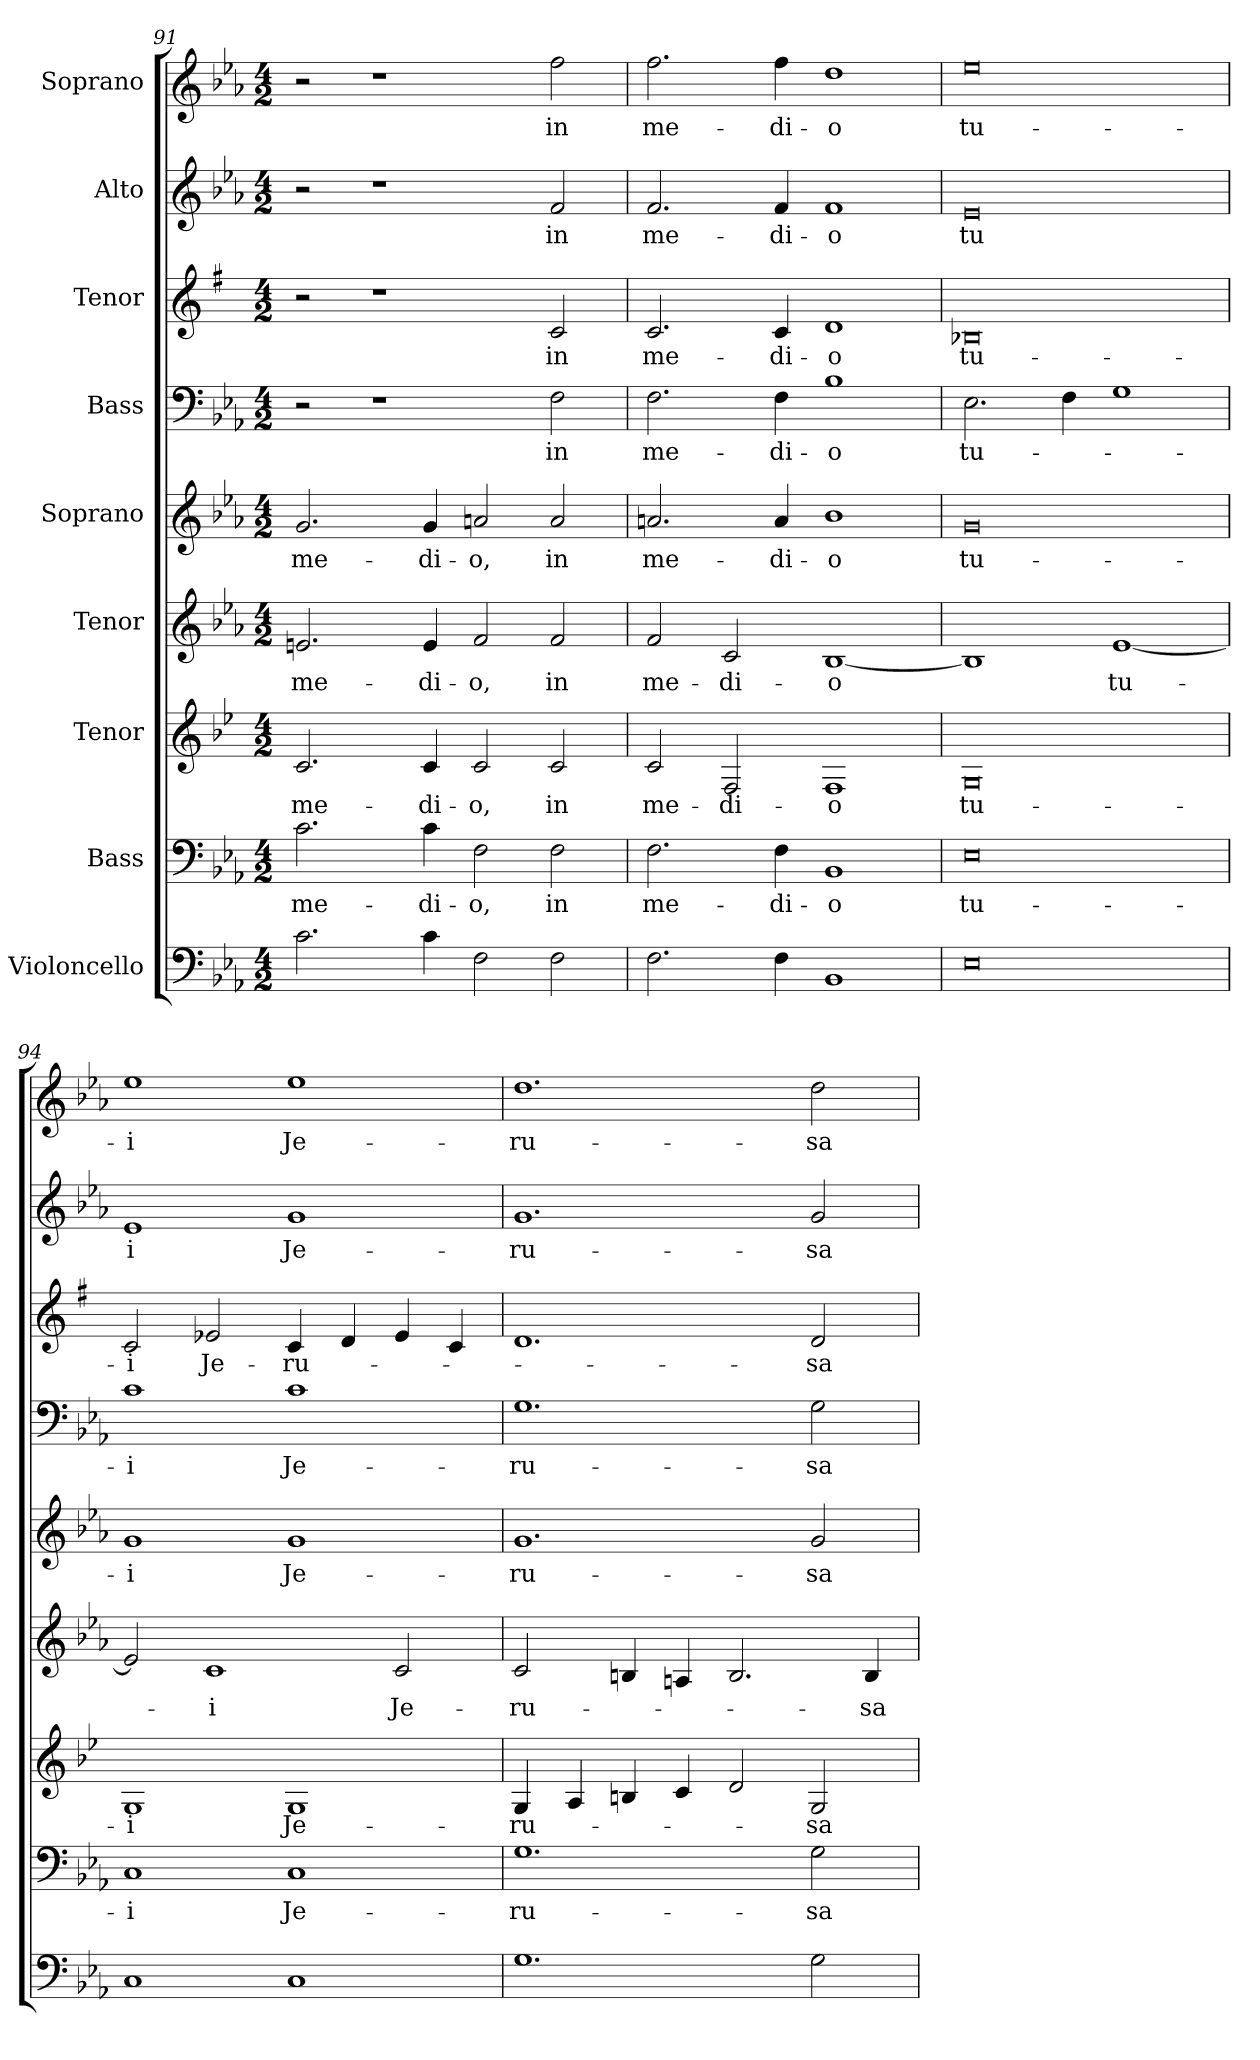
**kern	**kern	**text	**kern	**text	**kern	**text	**kern	**text	**kern	**text	**kern	**text	**kern	**text	**kern	**text
*part9	*part8	*part8	*part7	*part7	*part6	*part6	*part5	*part5	*part4	*part4	*part3	*part3	*part2	*part2	*part1	*part1
*staff9	*staff8	*staff8	*staff7	*staff7	*staff6	*staff6	*staff5	*staff5	*staff4	*staff4	*staff3	*staff3	*staff2	*staff2	*staff1	*staff1
*I"Violoncello	*I"Bass	*	*I"Tenor	*	*I"Tenor	*	*I"Soprano	*	*I"Bass	*	*I"Tenor	*	*I"Alto	*	*I"Soprano	*
*clefF4	*clefF4	*	*clefG2	*	*clefG2	*	*clefG2	*	*clefF4	*	*clefG2	*	*clefG2	*	*clefG2	*
*k[b-e-a-]	*k[b-e-a-]	*	*k[b-e-]	*	*k[b-e-a-]	*	*k[b-e-a-]	*	*k[b-e-a-]	*	*k[f#]	*	*k[b-e-a-]	*	*k[b-e-a-]	*
*M4/2	*M4/2	*	*M4/2	*	*M4/2	*	*M4/2	*	*M4/2	*	*M4/2	*	*M4/2	*	*M4/2	*
=91	=91	=91	=91	=91	=91	=91	=91	=91	=91	=91	=91	=91	=91	=91	=91	=91
2.c\	2.c\	me-	2.c/	me-	2.en/	me-	2.g/	me-	2r	.	2r	.	2r	.	2r	.
.	.	.	.	.	.	.	.	.	1r	.	1r	.	1r	.	1r	.
4c\	4c\	-di-	4c/	-di-	4e/	-di-	4g/	-di-	.	.	.	.	.	.	.	.
2F\	2F\	-o,	2c/	-o,	2f/	-o,	2an/	-o,	.	.	.	.	.	.	.	.
2F\	2F\	in	2c/	in	2f/	in	2a/	in	2F\	in	2c/	in	2f/	in	2ff\	in
=92	=92	=92	=92	=92	=92	=92	=92	=92	=92	=92	=92	=92	=92	=92	=92	=92
2.F\	2.F\	me-	2c/	me-	2f/	me-	2.an/	me-	2.F\	me-	2.c/	me-	2.f/	me-	2.ff\	me-
.	.	.	2F/	-di-	2c/	-di-	.	.	.	.	.	.	.	.	.	.
4F\	4F\	-di-	.	.	.	.	4a/	-di-	4F\	-di-	4c/	-di-	4f/	-di-	4ff\	-di-
1BB-	1BB-	-o	1F	-o	[1B-	-o	1b-	-o	1B-	-o	1d	-o	1f	-o	1dd	-o
=93	=93	=93	=93	=93	=93	=93	=93	=93	=93	=93	=93	=93	=93	=93	=93	=93
0E-	0E-	tu-	0G	tu-	1B-]	.	0g	tu-	2.E-\	tu-	0B-X	tu-	0e-	tu	0ee-	tu-
.	.	.	.	.	.	.	.	.	4F\	.	.	.	.	.	.	.
.	.	.	.	.	[1e-	tu-	.	.	1G	.	.	.	.	.	.	.
=94	=94	=94	=94	=94	=94	=94	=94	=94	=94	=94	=94	=94	=94	=94	=94	=94
1C	1C	-i	1G	-i	2e-/]	.	1g	-i	1c	-i	2c/	-i	1e-	i	1ee-	-i
.	.	.	.	.	1c	-i	.	.	.	.	2e-X/	Je-	.	.	.	.
1C	1C	Je-	1G	Je-	.	.	1g	Je-	1c	Je-	4c/	-ru-	1g	Je-	1ee-	Je-
.	.	.	.	.	.	.	.	.	.	.	4d/	.	.	.	.	.
.	.	.	.	.	2c/	Je-	.	.	.	.	4e-/	.	.	.	.	.
.	.	.	.	.	.	.	.	.	.	.	4c/	.	.	.	.	.
=95	=95	=95	=95	=95	=95	=95	=95	=95	=95	=95	=95	=95	=95	=95	=95	=95
1.G	1.G	-ru-	4G/	-ru-	2c/	-ru-	1.g	-ru-	1.G	-ru-	1.d	.	1.g	-ru-	1.dd	-ru-
.	.	.	4A/	.	.	.	.	.	.	.	.	.	.	.	.	.
.	.	.	4Bn/	.	4Bn/	.	.	.	.	.	.	.	.	.	.	.
.	.	.	4c/	.	4An/	.	.	.	.	.	.	.	.	.	.	.
.	.	.	2d/	.	2.B/	.	.	.	.	.	.	.	.	.	.	.
2G\	2G\	-sa-	2G/	-sa-	.	.	2g/	-sa-	2G\	-sa-	2d/	-sa-	2g/	-sa-	2dd\	-sa-
.	.	.	.	.	4B/	-sa-	.	.	.	.	.	.	.	.	.	.
=	=	=	=	=	=	=	=	=	=	=	=	=	=	=	=	=
*-	*-	*-	*-	*-	*-	*-	*-	*-	*-	*-	*-	*-	*-	*-	*-	*-
